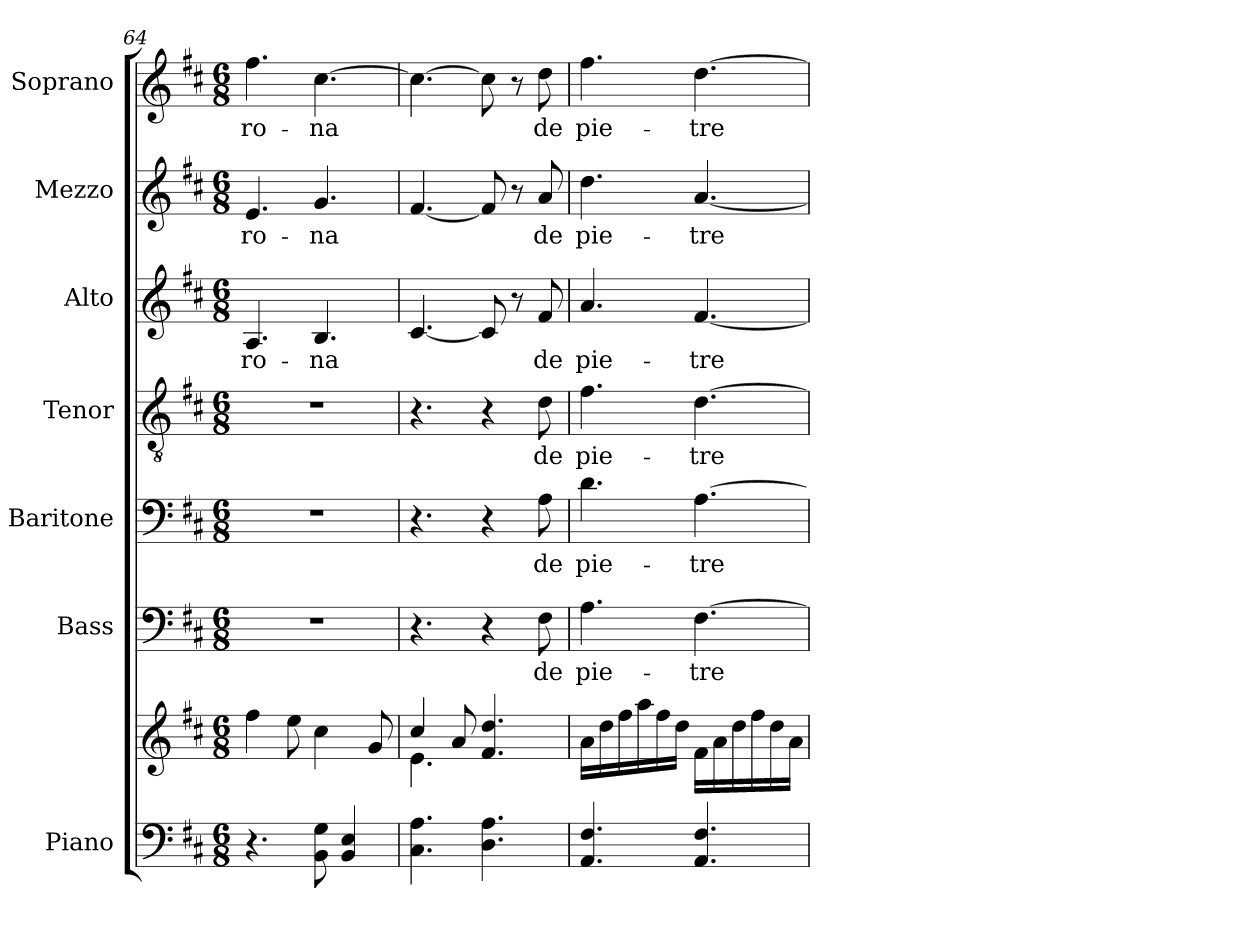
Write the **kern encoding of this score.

**kern	**kern	**kern	**text	**kern	**text	**kern	**text	**kern	**text	**kern	**text	**kern	**text
*part7	*part7	*part6	*part6	*part5	*part5	*part4	*part4	*part3	*part3	*part2	*part2	*part1	*part1
*staff8	*staff7	*staff6	*staff6	*staff5	*staff5	*staff4	*staff4	*staff3	*staff3	*staff2	*staff2	*staff1	*staff1
*I"Piano	*	*I"Bass	*	*I"Baritone	*	*I"Tenor	*	*I"Alto	*	*I"Mezzo	*	*I"Soprano	*
*I'Pno.	*	*I'B.	*	*I'Bar.	*	*I'T.	*	*I'A.	*	*I'M.	*	*I'S.	*
*clefF4	*clefG2	*clefF4	*	*clefF4	*	*clefGv2	*	*clefG2	*	*clefG2	*	*clefG2	*
*	*	*	*	*	*	*ITrd7c12	*	*	*	*	*	*	*
*k[f#c#]	*k[f#c#]	*k[f#c#]	*	*k[f#c#]	*	*k[f#c#]	*	*k[f#c#]	*	*k[f#c#]	*	*k[f#c#]	*
*D:	*D:	*D:	*	*D:	*	*D:	*	*D:	*	*D:	*	*D:	*
*M6/8	*M6/8	*M6/8	*	*M6/8	*	*M6/8	*	*M6/8	*	*M6/8	*	*M6/8	*
=64	=64	=64	=64	=64	=64	=64	=64	=64	=64	=64	=64	=64	=64
!	!	!LO:N:vis=1	!	!LO:N:vis=1	!	!LO:N:vis=1	!	!	!	!	!	!	!
!	!	!	!	!	!	!	!	!	!LO:LY:b:color=#000000	!	!	!	!
!	!	!	!	!	!	!	!	!	!	!	!LO:LY:b:color=#000000	!	!
!	!	!	!	!	!	!	!	!	!	!	!	!	!LO:LY:b:color=#000000
4.r	4ff#i\	2.r	.	2.r	.	2.r	.	4.Ai/	-ro-	4.ei/	-ro-	4.ff#i\	-ro-
.	8eei\	.	.	.	.	.	.	.	.	.	.	.	.
!	!	!	!	!	!	!	!	!	!LO:LY:b:color=#000000	!	!	!	!
!	!	!	!	!	!	!	!	!	!	!	!LO:LY:b:color=#000000	!	!
!	!	!	!	!	!	!	!	!	!	!	!	!	!LO:LY:b:color=#000000
8BBi\ 8Gi	4cc#i\	.	.	.	.	.	.	4.Bi/	-na	4.gi/	-na	[>4.cc#i\	-na
4BBi/ 4Ei	.	.	.	.	.	.	.	.	.	.	.	.	.
.	8gi/	.	.	.	.	.	.	.	.	.	.	.	.
!!LO:LB:g=z
=65	=65	=65	=65	=65	=65	=65	=65	=65	=65	=65	=65	=65	=65
*	*^	*	*	*	*	*	*	*	*	*	*	*	*
4.C#i\ 4.Ai	4cc#i/	4.ei\	4.r	.	4.r	.	4.r	.	[<4.c#i/	.	[<4.f#i/	.	4.cc#i\_>	.
.	8ai/	.	.	.	.	.	.	.	.	.	.	.	.	.
4.Di\ 4.Ai	4.f#i/ 4.ddi	4.ryy	4r	.	4r	.	4r	.	8c#i/]	.	8f#i/]	.	8cc#i\]	.
.	.	.	.	.	.	.	.	.	8r	.	8r	.	8r	.
!	!	!	!	!LO:LY:b:color=#000000	!	!	!	!	!	!	!	!	!	!
!	!	!	!	!	!	!LO:LY:b:color=#000000	!	!	!	!	!	!	!	!
!	!	!	!	!	!	!	!	!LO:LY:b:color=#000000	!	!	!	!	!	!
!	!	!	!	!	!	!	!	!	!	!LO:LY:b:color=#000000	!	!	!	!
!	!	!	!	!	!	!	!	!	!	!	!	!LO:LY:b:color=#000000	!	!
!	!	!	!	!	!	!	!	!	!	!	!	!	!	!LO:LY:b:color=#000000
.	.	.	8F#i\	de	8Ai\	de	8Di\	de	8f#i/	de	8ai/	de	8ddi\	de
*	*v	*v	*	*	*	*	*	*	*	*	*	*	*	*
=66	=66	=66	=66	=66	=66	=66	=66	=66	=66	=66	=66	=66	=66
!	!	!	!LO:LY:b:color=#000000	!	!	!	!	!	!	!	!	!	!
!	!	!	!	!	!LO:LY:b:color=#000000	!	!	!	!	!	!	!	!
!	!	!	!	!	!	!	!LO:LY:b:color=#000000	!	!	!	!	!	!
!	!	!	!	!	!	!	!	!	!LO:LY:b:color=#000000	!	!	!	!
!	!	!	!	!	!	!	!	!	!	!	!LO:LY:b:color=#000000	!	!
!	!	!	!	!	!	!	!	!	!	!	!	!	!LO:LY:b:color=#000000
4.AAi/ 4.F#i	16ai\LL	4.Ai\	pie-	4.di\	pie-	4.F#i\	pie-	4.ai/	pie-	4.ddi\	pie-	4.ff#i\	pie-
.	16ddi\	.	.	.	.	.	.	.	.	.	.	.	.
.	16ff#i\	.	.	.	.	.	.	.	.	.	.	.	.
.	16aai\	.	.	.	.	.	.	.	.	.	.	.	.
.	16ff#i\	.	.	.	.	.	.	.	.	.	.	.	.
.	16ddi\JJ	.	.	.	.	.	.	.	.	.	.	.	.
!	!	!	!LO:LY:b:color=#000000	!	!	!	!	!	!	!	!	!	!
!	!	!	!	!	!LO:LY:b:color=#000000	!	!	!	!	!	!	!	!
!	!	!	!	!	!	!	!LO:LY:b:color=#000000	!	!	!	!	!	!
!	!	!	!	!	!	!	!	!	!LO:LY:b:color=#000000	!	!	!	!
!	!	!	!	!	!	!	!	!	!	!	!LO:LY:b:color=#000000	!	!
!	!	!	!	!	!	!	!	!	!	!	!	!	!LO:LY:b:color=#000000
4.AAi/ 4.F#i	16f#i\LL	[>4.F#i\	-tre	[>4.Ai\	-tre	[>4.Di\	-tre	[<4.f#i/	-tre	[<4.ai/	-tre	[>4.ddi\	-tre
.	16ai\	.	.	.	.	.	.	.	.	.	.	.	.
.	16ddi\	.	.	.	.	.	.	.	.	.	.	.	.
.	16ff#i\	.	.	.	.	.	.	.	.	.	.	.	.
.	16ddi\	.	.	.	.	.	.	.	.	.	.	.	.
.	16ai\JJ	.	.	.	.	.	.	.	.	.	.	.	.
=	=	=	=	=	=	=	=	=	=	=	=	=	=
*-	*-	*-	*-	*-	*-	*-	*-	*-	*-	*-	*-	*-	*-
